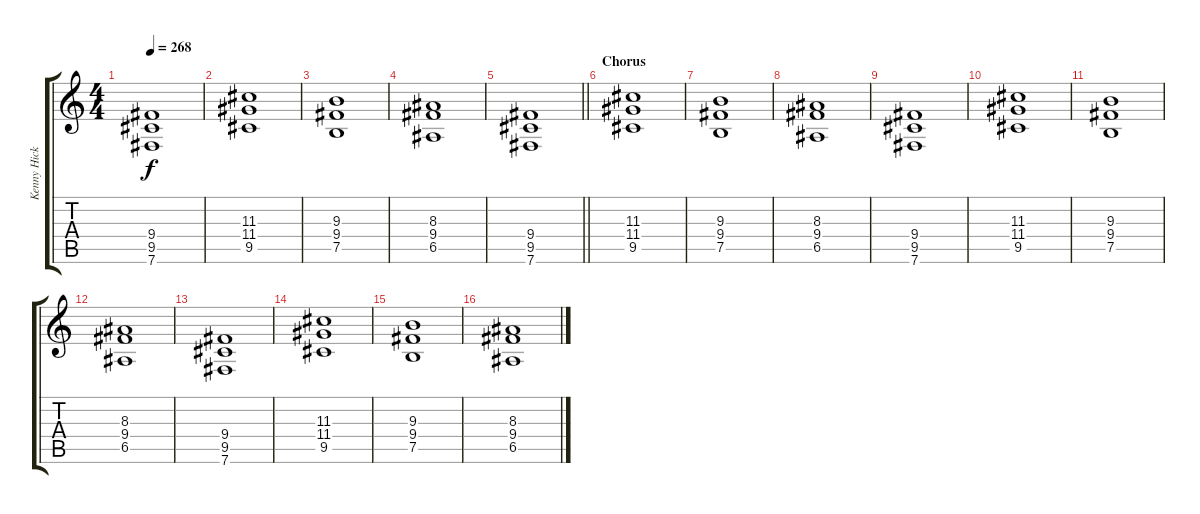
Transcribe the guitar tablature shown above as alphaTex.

\track ("Kenny Hickey" "Kenny Hick") {instrument distortionguitar}
\staff {score tabs}
\tuning (B3 Gb3 D3 A2 E2 B1) {hide}
\ts (4 4)
\tempo 268
\clef g2
\ks c
(9.4 9.5 7.6).1{dy f} |
(11.3 11.4 9.5).1 |
(9.3 9.4 7.5).1 |
(8.3 9.4 6.5).1 |
\barLineRight lightlight
(9.4 9.5 7.6).1 |
\section ("" "Chorus")
(11.3 11.4 9.5).1 |
(9.3 9.4 7.5).1 |
(8.3 9.4 6.5).1 |
(9.4 9.5 7.6).1 |
(11.3 11.4 9.5).1 |
(9.3 9.4 7.5).1 |
(8.3 9.4 6.5).1 |
(9.4 9.5 7.6).1 |
(11.3 11.4 9.5).1 |
(9.3 9.4 7.5).1 |
(8.3 9.4 6.5).1
